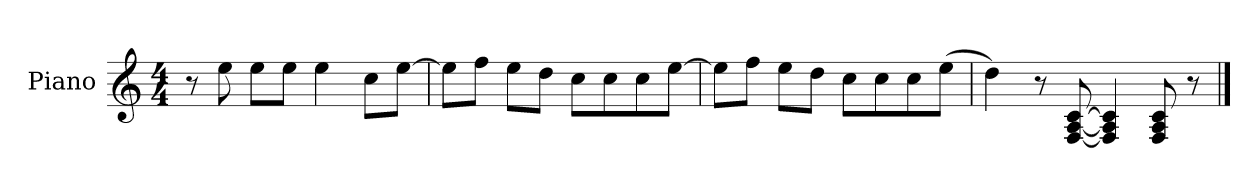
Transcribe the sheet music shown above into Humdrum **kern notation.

**kern
*part1
*staff1
*I"Piano
*I'Pno.
*clefG2
*k[]
*M4/4
=1
8r
8ee\
8ee\L
8ee\J
4ee\
8cc\L
[8ee\J
=2
8ee\L]
8ff\J
8ee\L
8dd\J
8cc\L
8cc\
8cc\
[8ee\J
=3
8ee\L]
8ff\J
8ee\L
8dd\J
8cc\L
8cc\
8cc\
(>8ee\J
=4
4dd\)
8r
[8F/ [8A/ [8c/
4F/] 4A/] 4c/]
8F/ 8A/ 8c/
8r
==
*-
